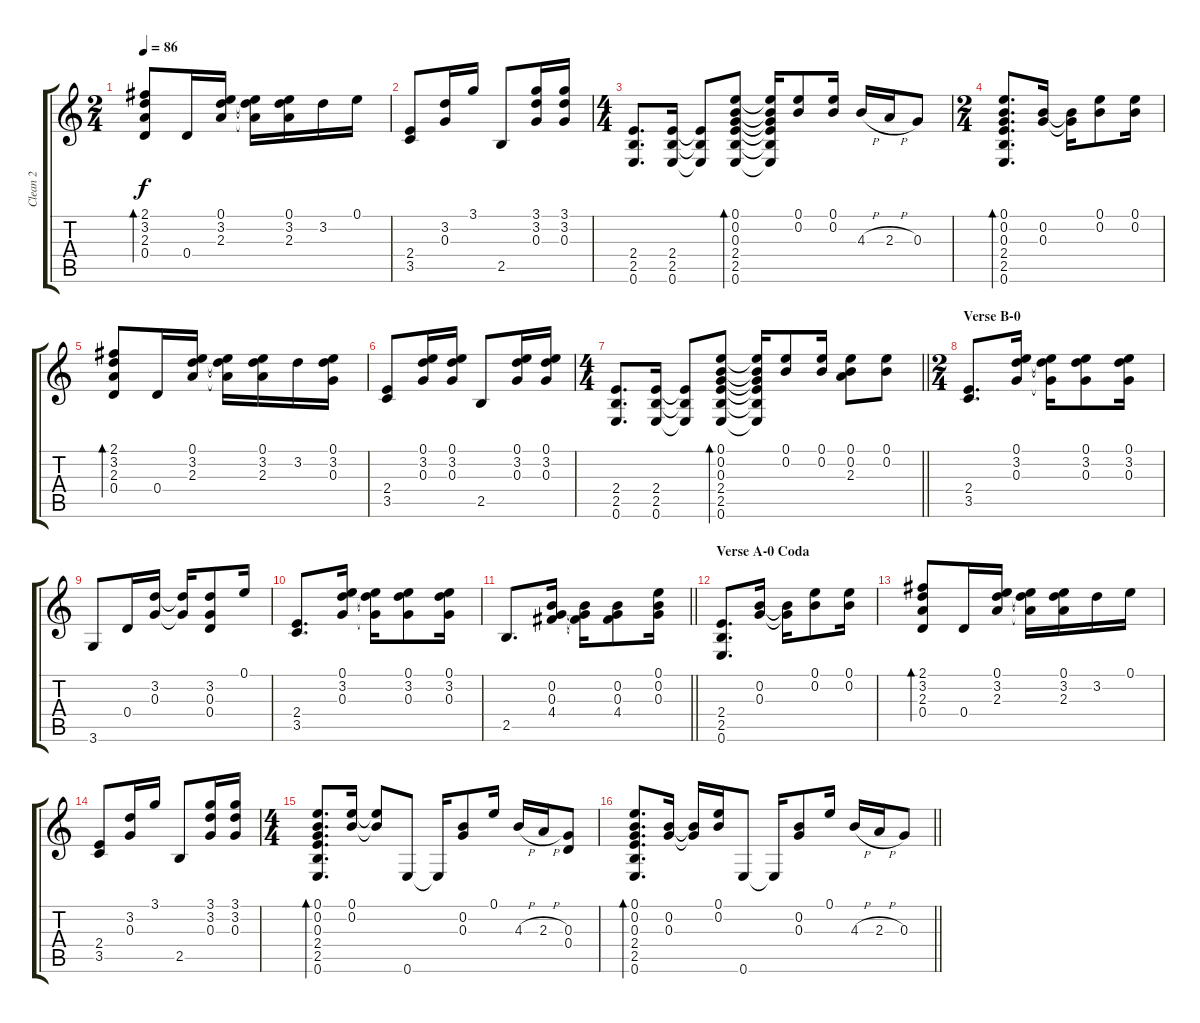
\track ("Clean 2" "Clean 2") {instrument electricguitarclean}
\staff {score tabs}
\tuning (E4 B3 G3 D3 A2 E2) {hide}
\ts (2 4)
\tempo 86
\clef g2
\ks c
(2.1 3.2 2.3 0.4).8{bd 60 dy f} 0.4.16 (0.1 3.2 2.3).16 (0.1{t} 3.2{t} 2.3{t}).16 (0.1 3.2 2.3).16 3.2.16 0.1.16 |
(2.4 3.5).8 (3.2 0.3).16 3.1.16 2.5.8 (3.1 3.2 0.3).16 (3.1 3.2 0.3).16 |
\ts (4 4)
(2.4 2.5 0.6).8{d} (2.4 2.5 0.6).16 (2.4{t} 2.5{t} 0.6{t}).8 (0.1 0.2 0.3 2.4 2.5 0.6).8{bd 60} (0.1{t} 0.2{t} 0.3{t} 2.4{t} 2.5{t} 0.6{t}).16 (0.1 0.2).8 (0.1 0.2).16 4.3{h}.16 2.3{h}.16 0.3.8 |
\ts (2 4)
(0.1 0.2 0.3 2.4 2.5 0.6).8{d bd 60} (0.2 0.3).16 (0.2{t} 0.3{t}).16 (0.1 0.2).8 (0.1 0.2).16 |
(2.1 3.2 2.3 0.4).8{bd 60} 0.4.16 (0.1 3.2 2.3).16 (0.1{t} 3.2{t} 2.3{t}).16 (0.1 3.2 2.3).16 3.2.16 (0.1 3.2 0.3).16 |
(2.4 3.5).8 (0.1 3.2 0.3).16 (0.1 3.2 0.3).16 2.5.8 (0.1 3.2 0.3).16 (0.1 3.2 0.3).16 |
\ts (4 4)
\barLineRight lightlight
(2.4 2.5 0.6).8{d} (2.4 2.5 0.6).16 (2.4{t} 2.5{t} 0.6{t}).8 (0.1 0.2 0.3 2.4 2.5 0.6).8{bd 60} (0.1{t} 0.2{t} 0.3{t} 2.4{t} 2.5{t} 0.6{t}).16 (0.1 0.2).8 (0.1 0.2).16 (0.1 0.2 2.3).8 (0.1 0.2).8 |
\ts (2 4)
\section ("" "Verse B-0")
(2.4 3.5).8{d} (0.1 3.2 0.3).16 (0.1{t} 3.2{t} 0.3{t}).16 (0.1 3.2 0.3).8 (0.1 3.2 0.3).16 |
3.6.8 0.4.16 (3.2 0.3).16 (3.2{t} 0.3{t}).16 (3.2 0.3 0.4).8 0.1.16 |
(2.4 3.5).8{d} (0.1 3.2 0.3).16 (0.1{t} 3.2{t} 0.3{t}).16 (0.1 3.2 0.3).8 (0.1 3.2 0.3).16 |
\barLineRight lightlight
2.5.8{d} (0.2 0.3 4.4).16 (0.2{t} 0.3{t} 4.4{t}).16 (0.2 0.3 4.4).8 (0.1 0.2 0.3).16 |
\section ("" "Verse A-0 Coda")
(2.4 2.5 0.6).8{d} (0.2 0.3).16 (0.2{t} 0.3{t}).16 (0.1 0.2).8 (0.1 0.2).16 |
(2.1 3.2 2.3 0.4).8{bd 60} 0.4.16 (0.1 3.2 2.3).16 (0.1{t} 3.2{t} 2.3{t}).16 (0.1 3.2 2.3).16 3.2.16 0.1.16 |
(2.4 3.5).8 (3.2 0.3).16 3.1.16 2.5.8 (3.1 3.2 0.3).16 (3.1 3.2 0.3).16 |
\ts (4 4)
(0.1 0.2 0.3 2.4 2.5 0.6).8{d bd 60} (0.1 0.2).16 (0.1{t} 0.2{t}).8 0.6.8 0.6{t}.16 (0.2 0.3).8 0.1.16 4.3{h}.16 2.3{h}.16 (0.3 0.4).8 |
\barLineRight lightlight
(0.1 0.2 0.3 2.4 2.5 0.6).8{d bd 60} (0.2 0.3).16 (0.2{t} 0.3{t}).16 (0.1 0.2).16 0.6.8 0.6{t}.16 (0.2 0.3).8 0.1.16 4.3{h}.16 2.3{h}.16 0.3.8
